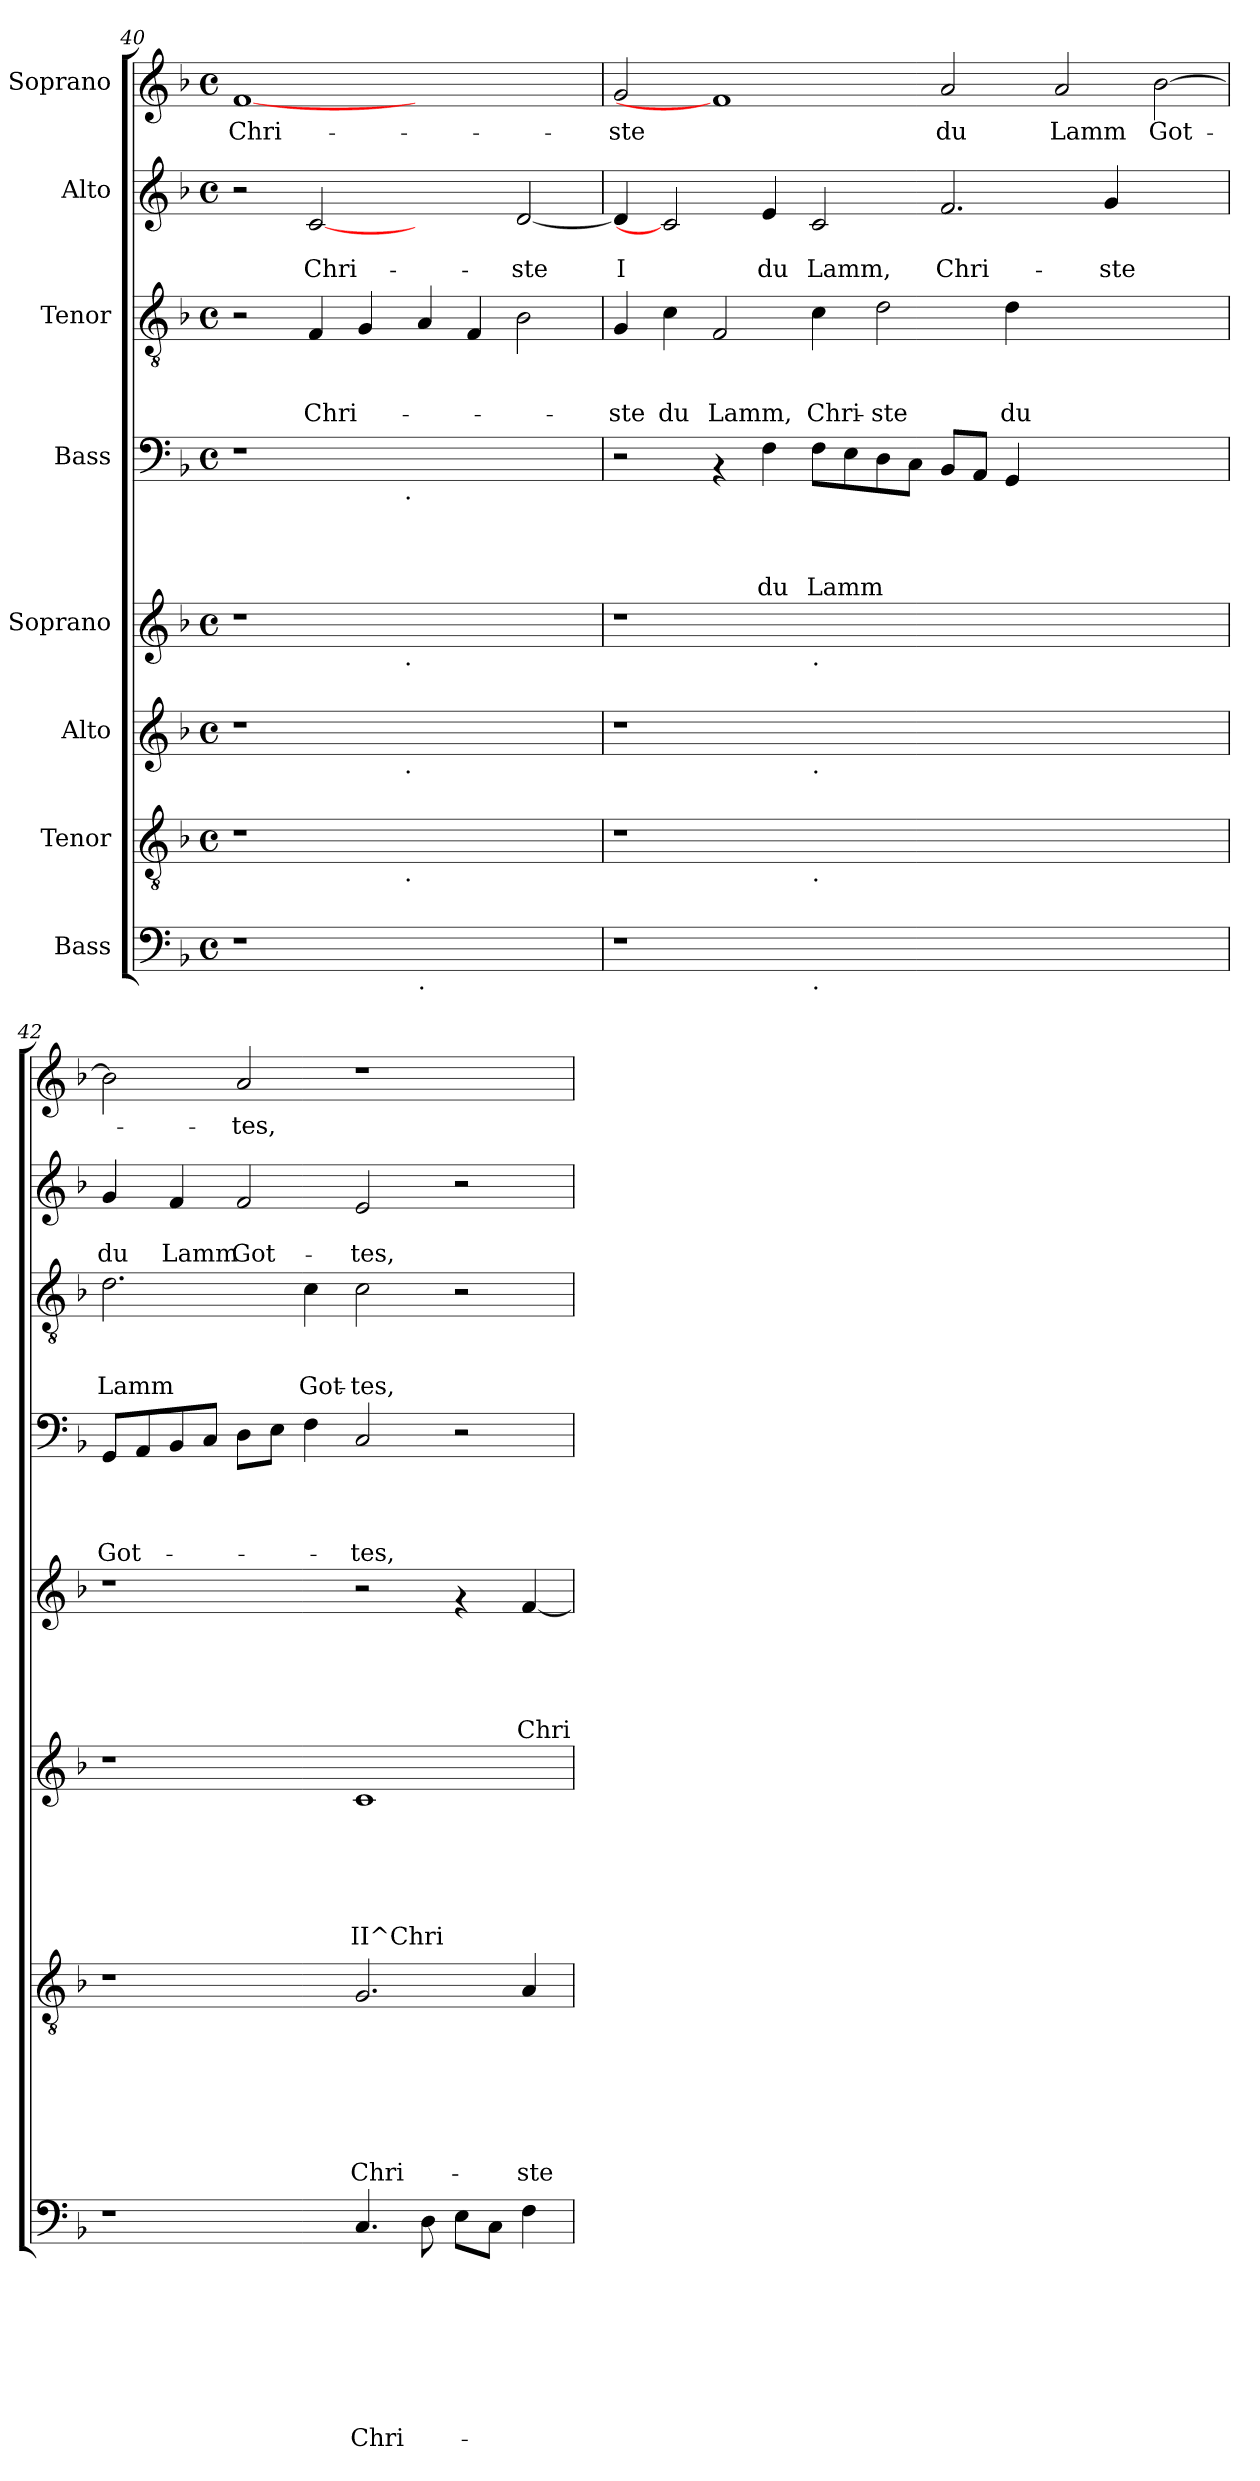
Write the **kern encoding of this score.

**kern	**text	**text	**text	**text	**text	**text	**text	**text	**kern	**text	**text	**text	**text	**text	**text	**text	**kern	**text	**text	**text	**text	**text	**text	**kern	**text	**text	**text	**text	**text	**kern	**text	**text	**text	**text	**kern	**text	**text	**text	**kern	**text	**text	**kern	**text
*part8	*part8	*part8	*part8	*part8	*part8	*part8	*part8	*part8	*part7	*part7	*part7	*part7	*part7	*part7	*part7	*part7	*part6	*part6	*part6	*part6	*part6	*part6	*part6	*part5	*part5	*part5	*part5	*part5	*part5	*part4	*part4	*part4	*part4	*part4	*part3	*part3	*part3	*part3	*part2	*part2	*part2	*part1	*part1
*staff8	*staff8	*staff8	*staff8	*staff8	*staff8	*staff8	*staff8	*staff8	*staff7	*staff7	*staff7	*staff7	*staff7	*staff7	*staff7	*staff7	*staff6	*staff6	*staff6	*staff6	*staff6	*staff6	*staff6	*staff5	*staff5	*staff5	*staff5	*staff5	*staff5	*staff4	*staff4	*staff4	*staff4	*staff4	*staff3	*staff3	*staff3	*staff3	*staff2	*staff2	*staff2	*staff1	*staff1
*I"Bass	*	*	*	*	*	*	*	*	*I"Tenor	*	*	*	*	*	*	*	*I"Alto	*	*	*	*	*	*	*I"Soprano	*	*	*	*	*	*I"Bass	*	*	*	*	*I"Tenor	*	*	*	*I"Alto	*	*	*I"Soprano	*
*clefF4	*	*	*	*	*	*	*	*	*clefGv2	*	*	*	*	*	*	*	*clefG2	*	*	*	*	*	*	*clefG2	*	*	*	*	*	*clefF4	*	*	*	*	*clefGv2	*	*	*	*clefG2	*	*	*clefG2	*
*k[b-]	*	*	*	*	*	*	*	*	*k[b-]	*	*	*	*	*	*	*	*k[b-]	*	*	*	*	*	*	*k[b-]	*	*	*	*	*	*k[b-]	*	*	*	*	*k[b-]	*	*	*	*k[b-]	*	*	*k[b-]	*
*F:	*	*	*	*	*	*	*	*	*F:	*	*	*	*	*	*	*	*F:	*	*	*	*	*	*	*F:	*	*	*	*	*	*F:	*	*	*	*	*F:	*	*	*	*F:	*	*	*F:	*
*M4/4	*	*	*	*	*	*	*	*	*M4/4	*	*	*	*	*	*	*	*M4/4	*	*	*	*	*	*	*M4/4	*	*	*	*	*	*M4/4	*	*	*	*	*M4/4	*	*	*	*M4/4	*	*	*M4/4	*
*met(c)	*	*	*	*	*	*	*	*	*met(c)	*	*	*	*	*	*	*	*met(c)	*	*	*	*	*	*	*met(c)	*	*	*	*	*	*met(c)	*	*	*	*	*met(c)	*	*	*	*met(c)	*	*	*met(c)	*
=40	=40	=40	=40	=40	=40	=40	=40	=40	=40	=40	=40	=40	=40	=40	=40	=40	=40	=40	=40	=40	=40	=40	=40	=40	=40	=40	=40	=40	=40	=40	=40	=40	=40	=40	=40	=40	=40	=40	=40	=40	=40	=40	=40
!	!	!	!	!	!	!	!	!	!	!	!	!	!	!	!	!	!	!	!	!	!	!	!	!	!	!	!	!	!	!	!	!	!	!	!	!	!	!	!	!	!	!	!LO:LY:b
*	*	*	*	*	*	*	*	*	*^	*	*	*	*	*	*	*	*^	*	*	*	*	*	*	*^	*	*	*	*	*	*^	*	*	*	*	*	*	*	*	*	*	*	*	*
1r	.	.	.	.	.	.	.	.	1r	2ryy	.	.	.	.	.	.	.	1r	2ryy	.	.	.	.	.	.	1r	2ryy	.	.	.	.	.	1r	2ryy	.	.	.	.	2r	.	.	.	2r	.	.	[1f	Chri-
!	!	!	!	!	!	!	!	!	!	!	!	!	!	!	!	!	!	!	!	!	!	!	!	!	!	!	!	!	!	!	!	!	!	!	!	!	!	!	!	!	!	!LO:LY:b	!	!	!LO:LY:b:rj	!	!
.	.	.	.	.	.	.	.	.	.	4...ryy	.	.	.	.	.	.	.	.	4...ryy	.	.	.	.	.	.	.	4...ryy	.	.	.	.	.	.	4...ryy	.	.	.	.	4F/	.	.	Chri-	[2c	.	Chri-	.	.
.	.	.	.	.	.	.	.	.	.	.	.	.	.	.	.	.	.	.	.	.	.	.	.	.	.	.	.	.	.	.	.	.	.	.	.	.	.	.	4G/	.	.	.	.	.	.	.	.
!	!	!	!	!	!	!	!	!	!	!	!	!	!	!	!	!	!	!	!	!	!	!	!	!	!	!	!	!	!	!	!	!	!	!LO:TX:b:t=.	!	!	!	!	!	!	!	!	!	!	!	!	!
!	!	!	!	!	!	!	!	!	!	!	!	!	!	!	!	!	!	!	!	!	!	!	!	!	!	!	!LO:TX:b:t=.	!	!	!	!	!	!	!	!	!	!	!	!	!	!	!	!	!	!	!	!
!	!	!	!	!	!	!	!	!	!	!	!	!	!	!	!	!	!	!	!LO:TX:b:t=.	!	!	!	!	!	!	!	!	!	!	!	!	!	!	!	!	!	!	!	!	!	!	!	!	!	!	!	!
!	!	!	!	!	!	!	!	!	!	!LO:TX:b:t=.	!	!	!	!	!	!	!	!	!	!	!	!	!	!	!	!	!	!	!	!	!	!	!	!	!	!	!	!	!	!	!	!	!	!	!	!	!
.	.	.	.	.	.	.	.	.	.	1ryy	.	.	.	.	.	.	.	.	1ryy	.	.	.	.	.	.	.	1ryy	.	.	.	.	.	.	1ryy	.	.	.	.	.	.	.	.	.	.	.	.	.
!LO:TX:b:t=.	!	!	!	!	!	!	!	!	!	!	!	!	!	!	!	!	!	!	!	!	!	!	!	!	!	!	!	!	!	!	!	!	!	!	!	!	!	!	!	!	!	!	!	!	!	!	!
1ryy	.	.	.	.	.	.	.	.	1ryy	.	.	.	.	.	.	.	.	1ryy	.	.	.	.	.	.	.	1ryy	.	.	.	.	.	.	1ryy	.	.	.	.	.	4A/	.	.	.	2ryy	.	.	1ryy	.
.	.	.	.	.	.	.	.	.	.	.	.	.	.	.	.	.	.	.	.	.	.	.	.	.	.	.	.	.	.	.	.	.	.	.	.	.	.	.	4F/	.	.	.	.	.	.	.	.
!	!	!	!	!	!	!	!	!	!	!	!	!	!	!	!	!	!	!	!	!	!	!	!	!	!	!	!	!	!	!	!	!	!	!	!	!	!	!	!	!	!	!	!	!	!LO:LY:b:rj	!	!
.	.	.	.	.	.	.	.	.	.	.	.	.	.	.	.	.	.	.	.	.	.	.	.	.	.	.	.	.	.	.	.	.	.	.	.	.	.	.	2B-\	.	.	.	[<2d/	.	-ste	.	.
.	.	.	.	.	.	.	.	.	.	32ryy	.	.	.	.	.	.	.	.	32ryy	.	.	.	.	.	.	.	32ryy	.	.	.	.	.	.	32ryy	.	.	.	.	.	.	.	.	.	.	.	.	.
!!LO:PB:g=z
=41	=41	=41	=41	=41	=41	=41	=41	=41	=41	=41	=41	=41	=41	=41	=41	=41	=41	=41	=41	=41	=41	=41	=41	=41	=41	=41	=41	=41	=41	=41	=41	=41	=41	=41	=41	=41	=41	=41	=41	=41	=41	=41	=41	=41	=41	=41	=41
!	!	!	!	!	!	!	!	!	!	!	!	!	!	!	!	!	!	!	!	!	!	!	!	!	!	!	!	!	!	!	!	!	!	!	!	!	!	!	!	!	!	!LO:LY:b	!	!	!LO:LY:b:rj	!	!LO:LY:b
*	*	*	*	*	*	*	*	*	*v	*v	*	*	*	*	*	*	*	*	*	*	*	*	*	*	*	*v	*v	*	*	*	*	*	*v	*v	*	*	*	*	*	*	*	*	*	*	*	*	*
*	*	*	*	*	*	*	*	*	*	*	*	*	*	*	*	*	*v	*v	*	*	*	*	*	*	*	*	*	*	*	*	*	*	*	*	*	*	*	*	*	*	*	*	*	*
1r	.	.	.	.	.	.	.	.	1r	.	.	.	.	.	.	.	1r	.	.	.	.	.	.	1r	.	.	.	.	.	2r	.	.	.	.	4G/	.	.	-ste	4d/]	.	I	2g/	-ste
!	!	!	!	!	!	!	!	!	!	!	!	!	!	!	!	!	!	!	!	!	!	!	!	!	!	!	!	!	!	!	!	!	!	!	!	!	!	!LO:LY:b	!	!	!	!	!
.	.	.	.	.	.	.	.	.	.	.	.	.	.	.	.	.	.	.	.	.	.	.	.	.	.	.	.	.	.	.	.	.	.	.	4c\	.	.	du	2c]	.	.	.	.
!	!	!	!	!	!	!	!	!	!	!	!	!	!	!	!	!	!	!	!	!	!	!	!	!	!	!	!	!	!	!	!	!	!	!	!	!	!	!LO:LY:b	!	!	!	!	!
.	.	.	.	.	.	.	.	.	.	.	.	.	.	.	.	.	.	.	.	.	.	.	.	.	.	.	.	.	.	4rAA	.	.	.	.	2F/	.	.	Lamm,	.	.	.	1f]	.
!	!	!	!	!	!	!	!	!	!	!	!	!	!	!	!	!	!	!	!	!	!	!	!	!	!	!	!	!	!	!	!	!	!	!LO:LY:b	!	!	!	!	!	!	!LO:LY:b:rj	!	!
.	.	.	.	.	.	.	.	.	.	.	.	.	.	.	.	.	.	.	.	.	.	.	.	.	.	.	.	.	.	4F\	.	.	.	du	.	.	.	.	4e/	.	du	.	.
!	!	!	!	!	!	!	!	!	!	!	!	!	!	!	!	!	!	!	!	!	!	!	!	!LO:TX:b:t=.	!	!	!	!	!	!	!	!	!	!	!	!	!	!	!	!	!	!	!
!	!	!	!	!	!	!	!	!	!	!	!	!	!	!	!	!	!LO:TX:b:t=.	!	!	!	!	!	!	!	!	!	!	!	!	!	!	!	!	!	!	!	!	!	!	!	!	!	!
!	!	!	!	!	!	!	!	!	!LO:TX:b:t=.	!	!	!	!	!	!	!	!	!	!	!	!	!	!	!	!	!	!	!	!	!	!	!	!	!	!	!	!	!	!	!	!	!	!
!LO:TX:b:t=.	!	!	!	!	!	!	!	!	!	!	!	!	!	!	!	!	!	!	!	!	!	!	!	!	!	!	!	!	!	!	!	!	!	!	!	!	!	!	!	!	!	!	!
!	!	!	!	!	!	!	!	!	!	!	!	!	!	!	!	!	!	!	!	!	!	!	!	!	!	!	!	!	!	!	!	!	!	!LO:LY:b	!	!	!	!LO:LY:b	!	!	!LO:LY:b:rj	!	!
0ryy	.	.	.	.	.	.	.	.	0ryy	.	.	.	.	.	.	.	0ryy	.	.	.	.	.	.	0ryy	.	.	.	.	.	8F\L	.	.	.	Lamm	4c\	.	.	Chri-	2c/	.	Lamm,	.	.
.	.	.	.	.	.	.	.	.	.	.	.	.	.	.	.	.	.	.	.	.	.	.	.	.	.	.	.	.	.	8E\	.	.	.	.	.	.	.	.	.	.	.	.	.
!	!	!	!	!	!	!	!	!	!	!	!	!	!	!	!	!	!	!	!	!	!	!	!	!	!	!	!	!	!	!	!	!	!	!	!	!	!	!LO:LY:b	!	!	!	!	!
.	.	.	.	.	.	.	.	.	.	.	.	.	.	.	.	.	.	.	.	.	.	.	.	.	.	.	.	.	.	8D\	.	.	.	.	2d\	.	.	-ste	.	.	.	.	.
.	.	.	.	.	.	.	.	.	.	.	.	.	.	.	.	.	.	.	.	.	.	.	.	.	.	.	.	.	.	8C\J	.	.	.	.	.	.	.	.	.	.	.	.	.
!	!	!	!	!	!	!	!	!	!	!	!	!	!	!	!	!	!	!	!	!	!	!	!	!	!	!	!	!	!	!	!	!	!	!	!	!	!	!	!	!	!LO:LY:b:rj	!	!LO:LY:b
.	.	.	.	.	.	.	.	.	.	.	.	.	.	.	.	.	.	.	.	.	.	.	.	.	.	.	.	.	.	8BB-/L	.	.	.	.	.	.	.	.	2.f/	.	Chri-	2a/	du
.	.	.	.	.	.	.	.	.	.	.	.	.	.	.	.	.	.	.	.	.	.	.	.	.	.	.	.	.	.	8AA/J	.	.	.	.	.	.	.	.	.	.	.	.	.
!	!	!	!	!	!	!	!	!	!	!	!	!	!	!	!	!	!	!	!	!	!	!	!	!	!	!	!	!	!	!	!	!	!	!	!	!	!	!LO:LY:b	!	!	!	!	!
.	.	.	.	.	.	.	.	.	.	.	.	.	.	.	.	.	.	.	.	.	.	.	.	.	.	.	.	.	.	4GG/	.	.	.	.	4d\	.	.	du	.	.	.	.	.
!	!	!	!	!	!	!	!	!	!	!	!	!	!	!	!	!	!	!	!	!	!	!	!	!	!	!	!	!	!	!	!	!	!	!	!	!	!	!	!	!	!	!	!LO:LY:b
.	.	.	.	.	.	.	.	.	.	.	.	.	.	.	.	.	.	.	.	.	.	.	.	.	.	.	.	.	.	1ryy	.	.	.	.	1ryy	.	.	.	.	.	.	2a/	Lamm
!	!	!	!	!	!	!	!	!	!	!	!	!	!	!	!	!	!	!	!	!	!	!	!	!	!	!	!	!	!	!	!	!	!	!	!	!	!	!	!	!	!LO:LY:b:rj	!	!
.	.	.	.	.	.	.	.	.	.	.	.	.	.	.	.	.	.	.	.	.	.	.	.	.	.	.	.	.	.	.	.	.	.	.	.	.	.	.	4g/	.	-ste	.	.
!	!	!	!	!	!	!	!	!	!	!	!	!	!	!	!	!	!	!	!	!	!	!	!	!	!	!	!	!	!	!	!	!	!	!	!	!	!	!	!	!	!	!	!LO:LY:b
.	.	.	.	.	.	.	.	.	.	.	.	.	.	.	.	.	.	.	.	.	.	.	.	.	.	.	.	.	.	.	.	.	.	.	.	.	.	.	2ryy	.	.	[>2b-\	Got-
=42	=42	=42	=42	=42	=42	=42	=42	=42	=42	=42	=42	=42	=42	=42	=42	=42	=42	=42	=42	=42	=42	=42	=42	=42	=42	=42	=42	=42	=42	=42	=42	=42	=42	=42	=42	=42	=42	=42	=42	=42	=42	=42	=42
!	!	!	!	!	!	!	!	!	!	!	!	!	!	!	!	!	!	!	!	!	!	!	!	!	!	!	!	!	!	!	!	!	!	!LO:LY:b	!	!	!	!LO:LY:b	!	!	!LO:LY:b:rj	!	!
1r	.	.	.	.	.	.	.	.	1r	.	.	.	.	.	.	.	1r	.	.	.	.	.	.	1r	.	.	.	.	.	8GG/L	.	.	.	Got-	2.d\	.	.	Lamm	4g/	.	du	2b-\]	.
.	.	.	.	.	.	.	.	.	.	.	.	.	.	.	.	.	.	.	.	.	.	.	.	.	.	.	.	.	.	8AA/	.	.	.	.	.	.	.	.	.	.	.	.	.
!	!	!	!	!	!	!	!	!	!	!	!	!	!	!	!	!	!	!	!	!	!	!	!	!	!	!	!	!	!	!	!	!	!	!	!	!	!	!	!	!	!LO:LY:b:rj	!	!
.	.	.	.	.	.	.	.	.	.	.	.	.	.	.	.	.	.	.	.	.	.	.	.	.	.	.	.	.	.	8BB-/	.	.	.	.	.	.	.	.	4f/	.	Lamm	.	.
.	.	.	.	.	.	.	.	.	.	.	.	.	.	.	.	.	.	.	.	.	.	.	.	.	.	.	.	.	.	8C/J	.	.	.	.	.	.	.	.	.	.	.	.	.
!	!	!	!	!	!	!	!	!	!	!	!	!	!	!	!	!	!	!	!	!	!	!	!	!	!	!	!	!	!	!	!	!	!	!	!	!	!	!	!	!	!LO:LY:b:rj	!	!LO:LY:b
.	.	.	.	.	.	.	.	.	.	.	.	.	.	.	.	.	.	.	.	.	.	.	.	.	.	.	.	.	.	8D\L	.	.	.	.	.	.	.	.	2f/	.	Got-	2a/	-tes,
.	.	.	.	.	.	.	.	.	.	.	.	.	.	.	.	.	.	.	.	.	.	.	.	.	.	.	.	.	.	8E\J	.	.	.	.	.	.	.	.	.	.	.	.	.
!	!	!	!	!	!	!	!	!	!	!	!	!	!	!	!	!	!	!	!	!	!	!	!	!	!	!	!	!	!	!	!	!	!	!	!	!	!	!LO:LY:b	!	!	!	!	!
.	.	.	.	.	.	.	.	.	.	.	.	.	.	.	.	.	.	.	.	.	.	.	.	.	.	.	.	.	.	4F\	.	.	.	.	4c\	.	.	Got-	.	.	.	.	.
!	!	!	!	!	!	!	!	!LO:LY:b	!	!	!	!	!	!	!	!LO:LY:b	!	!	!	!	!	!	!LO:LY:b:rj	!	!	!	!	!	!	!	!	!	!	!LO:LY:b	!	!	!	!LO:LY:b	!	!	!LO:LY:b:rj	!	!
4.C/	.	.	.	.	.	.	.	Chri-	2.G/	.	.	.	.	.	.	Chri-	1c	.	.	.	.	.	II^Chri-	2r	.	.	.	.	.	2C/	.	.	.	-tes,	2c\	.	.	-tes,	2e/	.	-tes,	1r	.
8D\	.	.	.	.	.	.	.	.	.	.	.	.	.	.	.	.	.	.	.	.	.	.	.	.	.	.	.	.	.	.	.	.	.	.	.	.	.	.	.	.	.	.	.
8E\L	.	.	.	.	.	.	.	.	.	.	.	.	.	.	.	.	.	.	.	.	.	.	.	4rf	.	.	.	.	.	2r	.	.	.	.	2r	.	.	.	2r	.	.	.	.
8C\J	.	.	.	.	.	.	.	.	.	.	.	.	.	.	.	.	.	.	.	.	.	.	.	.	.	.	.	.	.	.	.	.	.	.	.	.	.	.	.	.	.	.	.
!	!	!	!	!	!	!	!	!	!	!	!	!	!	!	!	!LO:LY:b	!	!	!	!	!	!	!	!	!	!	!	!	!LO:LY:b	!	!	!	!	!	!	!	!	!	!	!	!	!	!
4F\	.	.	.	.	.	.	.	.	4A/	.	.	.	.	.	.	-ste	.	.	.	.	.	.	.	[<4f/	.	.	.	.	Chri-	.	.	.	.	.	.	.	.	.	.	.	.	.	.
=	=	=	=	=	=	=	=	=	=	=	=	=	=	=	=	=	=	=	=	=	=	=	=	=	=	=	=	=	=	=	=	=	=	=	=	=	=	=	=	=	=	=	=
*-	*-	*-	*-	*-	*-	*-	*-	*-	*-	*-	*-	*-	*-	*-	*-	*-	*-	*-	*-	*-	*-	*-	*-	*-	*-	*-	*-	*-	*-	*-	*-	*-	*-	*-	*-	*-	*-	*-	*-	*-	*-	*-	*-
